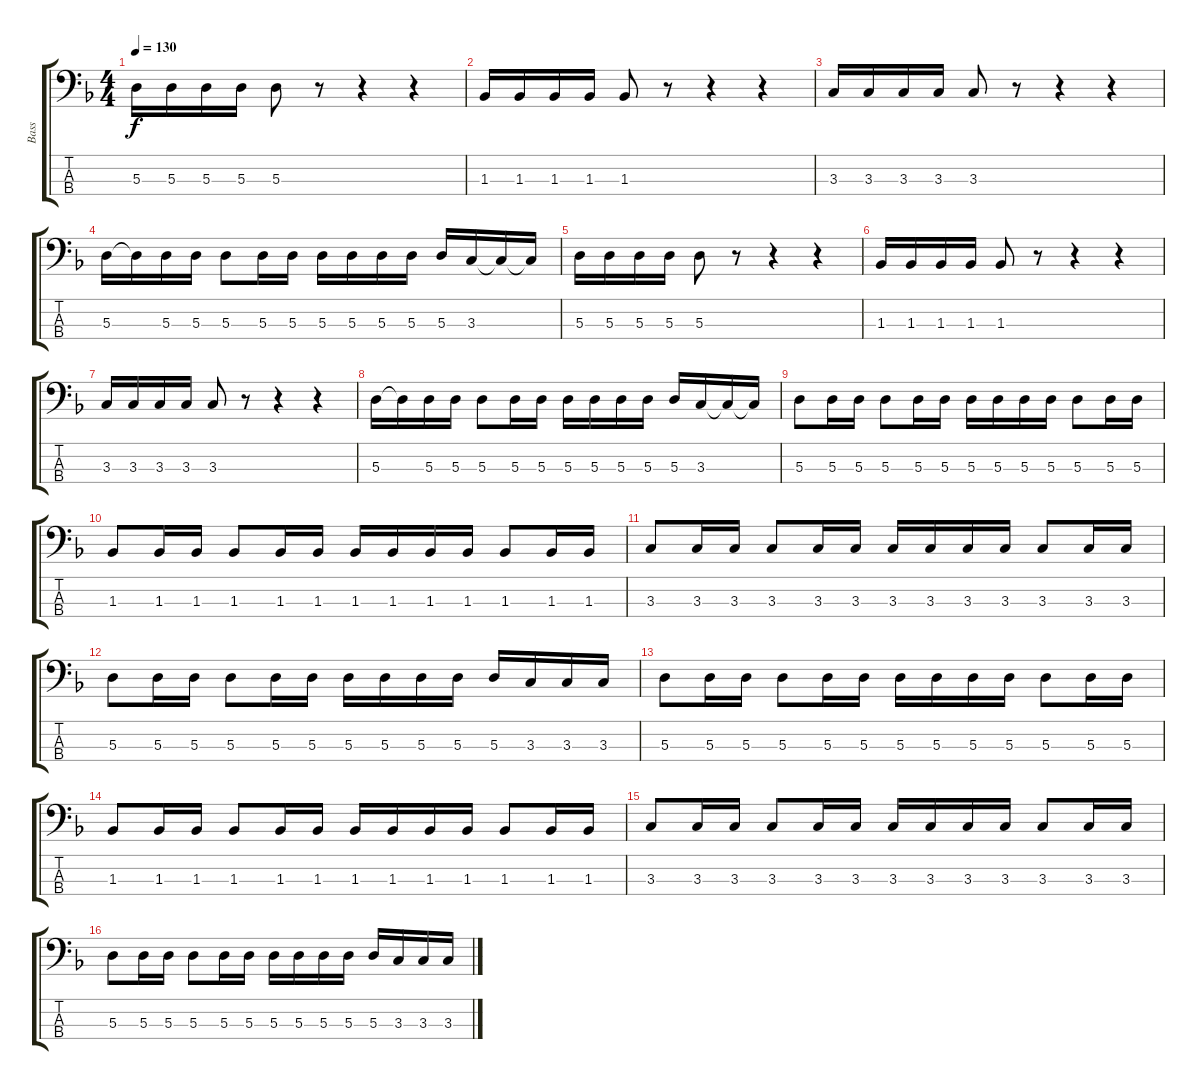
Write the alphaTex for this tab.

\track ("Bass" "Bass") {instrument electricbassfinger}
\staff {score tabs}
\tuning (G2 D2 A1 E1) {hide}
\ts (4 4)
\tempo 130
\clef f4
\ks f
5.3.16{dy f} 5.3.16 5.3.16 5.3.16 5.3.8 r.8 r.4 r.4 |
1.3.16 1.3.16 1.3.16 1.3.16 1.3.8 r.8 r.4 r.4 |
3.3.16 3.3.16 3.3.16 3.3.16 3.3.8 r.8 r.4 r.4 |
5.3.16 5.3{t}.16 5.3.16 5.3.16 5.3.8 5.3.16 5.3.16 5.3.16 5.3.16 5.3.16 5.3.16 5.3.16 3.3.16 3.3{t}.16 3.3{t}.16 |
5.3.16 5.3.16 5.3.16 5.3.16 5.3.8 r.8 r.4 r.4 |
1.3.16 1.3.16 1.3.16 1.3.16 1.3.8 r.8 r.4 r.4 |
3.3.16 3.3.16 3.3.16 3.3.16 3.3.8 r.8 r.4 r.4 |
5.3.16 5.3{t}.16 5.3.16 5.3.16 5.3.8 5.3.16 5.3.16 5.3.16 5.3.16 5.3.16 5.3.16 5.3.16 3.3.16 3.3{t}.16 3.3{t}.16 |
5.3.8 5.3.16 5.3.16 5.3.8 5.3.16 5.3.16 5.3.16 5.3.16 5.3.16 5.3.16 5.3.8 5.3.16 5.3.16 |
1.3.8 1.3.16 1.3.16 1.3.8 1.3.16 1.3.16 1.3.16 1.3.16 1.3.16 1.3.16 1.3.8 1.3.16 1.3.16 |
3.3.8 3.3.16 3.3.16 3.3.8 3.3.16 3.3.16 3.3.16 3.3.16 3.3.16 3.3.16 3.3.8 3.3.16 3.3.16 |
5.3.8 5.3.16 5.3.16 5.3.8 5.3.16 5.3.16 5.3.16 5.3.16 5.3.16 5.3.16 5.3.16 3.3.16 3.3.16 3.3.16 |
5.3.8 5.3.16 5.3.16 5.3.8 5.3.16 5.3.16 5.3.16 5.3.16 5.3.16 5.3.16 5.3.8 5.3.16 5.3.16 |
1.3.8 1.3.16 1.3.16 1.3.8 1.3.16 1.3.16 1.3.16 1.3.16 1.3.16 1.3.16 1.3.8 1.3.16 1.3.16 |
3.3.8 3.3.16 3.3.16 3.3.8 3.3.16 3.3.16 3.3.16 3.3.16 3.3.16 3.3.16 3.3.8 3.3.16 3.3.16 |
5.3.8 5.3.16 5.3.16 5.3.8 5.3.16 5.3.16 5.3.16 5.3.16 5.3.16 5.3.16 5.3.16 3.3.16 3.3.16 3.3.16
